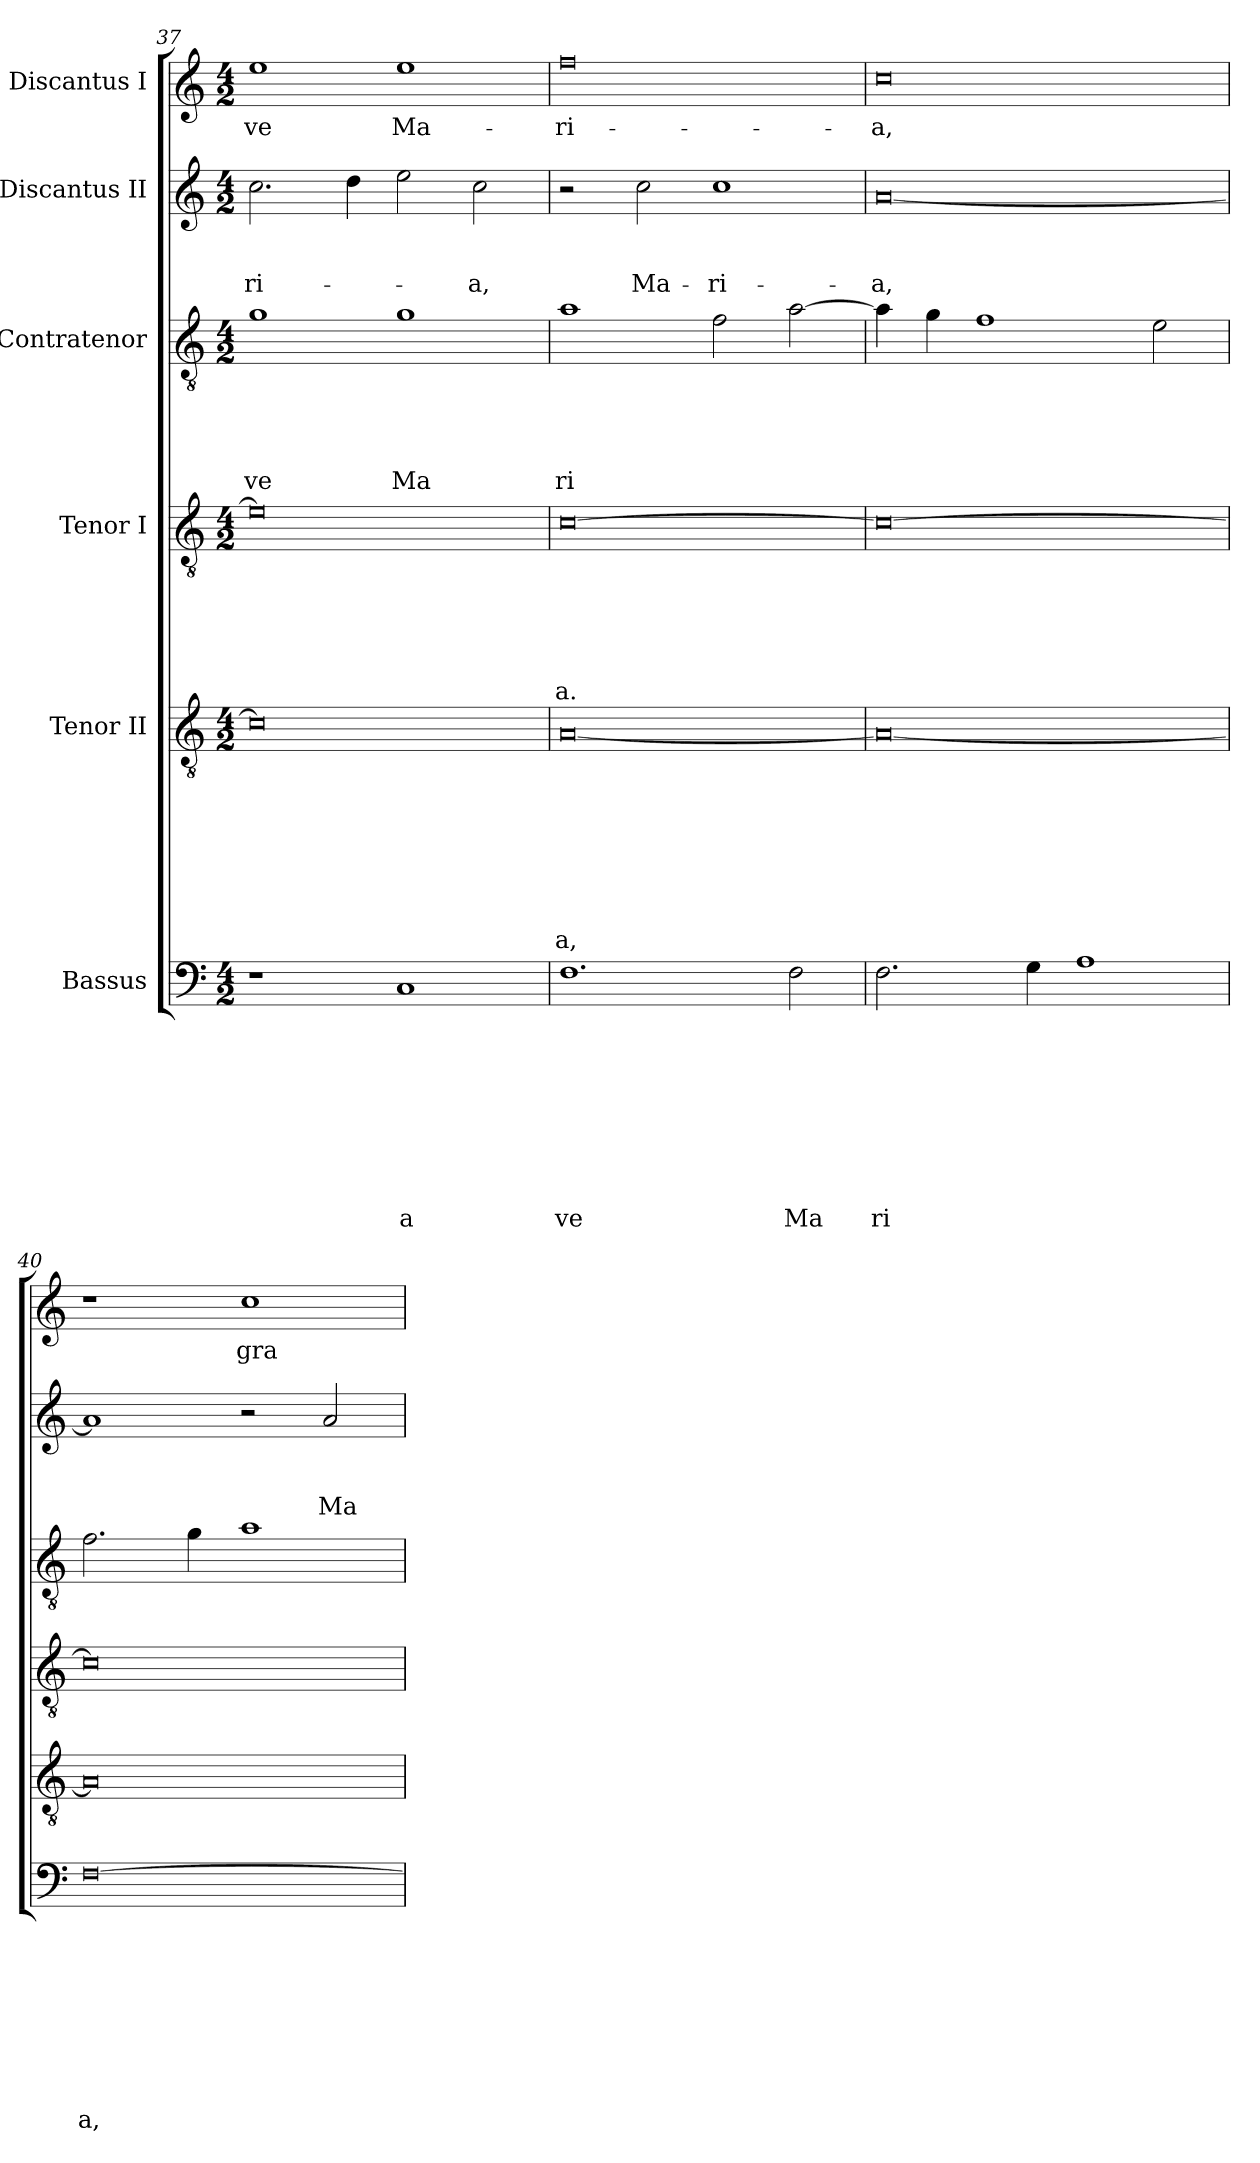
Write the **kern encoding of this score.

**kern	**text	**text	**text	**text	**text	**text	**text	**text	**text	**kern	**text	**text	**text	**text	**text	**text	**text	**text	**kern	**text	**text	**text	**text	**text	**text	**kern	**text	**text	**text	**text	**text	**kern	**text	**text	**text	**kern	**text
*part6	*part6	*part6	*part6	*part6	*part6	*part6	*part6	*part6	*part6	*part5	*part5	*part5	*part5	*part5	*part5	*part5	*part5	*part5	*part4	*part4	*part4	*part4	*part4	*part4	*part4	*part3	*part3	*part3	*part3	*part3	*part3	*part2	*part2	*part2	*part2	*part1	*part1
*staff6	*staff6	*staff6	*staff6	*staff6	*staff6	*staff6	*staff6	*staff6	*staff6	*staff5	*staff5	*staff5	*staff5	*staff5	*staff5	*staff5	*staff5	*staff5	*staff4	*staff4	*staff4	*staff4	*staff4	*staff4	*staff4	*staff3	*staff3	*staff3	*staff3	*staff3	*staff3	*staff2	*staff2	*staff2	*staff2	*staff1	*staff1
*I"Bassus	*	*	*	*	*	*	*	*	*	*I"Tenor II	*	*	*	*	*	*	*	*	*I"Tenor I	*	*	*	*	*	*	*I"Contratenor	*	*	*	*	*	*I"Discantus II	*	*	*	*I"Discantus I	*
*clefF4	*	*	*	*	*	*	*	*	*	*clefGv2	*	*	*	*	*	*	*	*	*clefGv2	*	*	*	*	*	*	*clefGv2	*	*	*	*	*	*clefG2	*	*	*	*clefG2	*
*k[]	*	*	*	*	*	*	*	*	*	*k[]	*	*	*	*	*	*	*	*	*k[]	*	*	*	*	*	*	*k[]	*	*	*	*	*	*k[]	*	*	*	*k[]	*
*C:	*	*	*	*	*	*	*	*	*	*C:	*	*	*	*	*	*	*	*	*C:	*	*	*	*	*	*	*C:	*	*	*	*	*	*C:	*	*	*	*C:	*
*M4/2	*	*	*	*	*	*	*	*	*	*M4/2	*	*	*	*	*	*	*	*	*M4/2	*	*	*	*	*	*	*M4/2	*	*	*	*	*	*M4/2	*	*	*	*M4/2	*
=37	=37	=37	=37	=37	=37	=37	=37	=37	=37	=37	=37	=37	=37	=37	=37	=37	=37	=37	=37	=37	=37	=37	=37	=37	=37	=37	=37	=37	=37	=37	=37	=37	=37	=37	=37	=37	=37
!	!	!	!	!	!	!	!	!	!	!	!	!	!	!	!	!	!	!	!	!	!	!	!	!	!	!	!	!	!	!	!LO:LY:b	!	!	!	!LO:LY:b	!	!LO:LY:b
1r	.	.	.	.	.	.	.	.	.	0c]	.	.	.	.	.	.	.	.	0e]	.	.	.	.	.	.	1g	.	.	.	.	ve	2.cc\	.	.	-ri-	1ee	-ve
.	.	.	.	.	.	.	.	.	.	.	.	.	.	.	.	.	.	.	.	.	.	.	.	.	.	.	.	.	.	.	.	4dd\	.	.	.	.	.
!	!	!	!	!	!	!	!	!	!LO:LY:b	!	!	!	!	!	!	!	!	!	!	!	!	!	!	!	!	!	!	!	!	!	!LO:LY:b	!	!	!	!	!	!LO:LY:b
1C	.	.	.	.	.	.	.	.	a	.	.	.	.	.	.	.	.	.	.	.	.	.	.	.	.	1g	.	.	.	.	Ma	2ee\	.	.	.	1ee	Ma-
!	!	!	!	!	!	!	!	!	!	!	!	!	!	!	!	!	!	!	!	!	!	!	!	!	!	!	!	!	!	!	!	!	!	!	!LO:LY:b	!	!
.	.	.	.	.	.	.	.	.	.	.	.	.	.	.	.	.	.	.	.	.	.	.	.	.	.	.	.	.	.	.	.	2cc\	.	.	-a,	.	.
=38	=38	=38	=38	=38	=38	=38	=38	=38	=38	=38	=38	=38	=38	=38	=38	=38	=38	=38	=38	=38	=38	=38	=38	=38	=38	=38	=38	=38	=38	=38	=38	=38	=38	=38	=38	=38	=38
!	!	!	!	!	!	!	!	!	!LO:LY:b	!	!	!	!	!	!	!	!	!LO:LY:b	!	!	!	!	!	!	!LO:LY:b	!	!	!	!	!	!LO:LY:b	!	!	!	!	!	!LO:LY:b
1.F	.	.	.	.	.	.	.	.	ve	[<0A	.	.	.	.	.	.	.	a,	[>0c	.	.	.	.	.	-a.	1a	.	.	.	.	ri	2r	.	.	.	0ff	-ri-
!	!	!	!	!	!	!	!	!	!	!	!	!	!	!	!	!	!	!	!	!	!	!	!	!	!	!	!	!	!	!	!	!	!	!	!LO:LY:b	!	!
.	.	.	.	.	.	.	.	.	.	.	.	.	.	.	.	.	.	.	.	.	.	.	.	.	.	.	.	.	.	.	.	2cc\	.	.	Ma-	.	.
!	!	!	!	!	!	!	!	!	!	!	!	!	!	!	!	!	!	!	!	!	!	!	!	!	!	!	!	!	!	!	!	!	!	!	!LO:LY:b	!	!
.	.	.	.	.	.	.	.	.	.	.	.	.	.	.	.	.	.	.	.	.	.	.	.	.	.	2f\	.	.	.	.	.	1cc	.	.	-ri-	.	.
!	!	!	!	!	!	!	!	!	!LO:LY:b	!	!	!	!	!	!	!	!	!	!	!	!	!	!	!	!	!	!	!	!	!	!	!	!	!	!	!	!
2F\	.	.	.	.	.	.	.	.	Ma	.	.	.	.	.	.	.	.	.	.	.	.	.	.	.	.	[>2a\	.	.	.	.	.	.	.	.	.	.	.
=39	=39	=39	=39	=39	=39	=39	=39	=39	=39	=39	=39	=39	=39	=39	=39	=39	=39	=39	=39	=39	=39	=39	=39	=39	=39	=39	=39	=39	=39	=39	=39	=39	=39	=39	=39	=39	=39
!	!	!	!	!	!	!	!	!	!LO:LY:b	!	!	!	!	!	!	!	!	!	!	!	!	!	!	!	!	!	!	!	!	!	!	!	!	!	!LO:LY:b	!	!LO:LY:b
2.F\	.	.	.	.	.	.	.	.	ri	0A_	.	.	.	.	.	.	.	.	0c_	.	.	.	.	.	.	4a\]	.	.	.	.	.	[<0a	.	.	-a,	0cc	-a,
.	.	.	.	.	.	.	.	.	.	.	.	.	.	.	.	.	.	.	.	.	.	.	.	.	.	4g\	.	.	.	.	.	.	.	.	.	.	.
.	.	.	.	.	.	.	.	.	.	.	.	.	.	.	.	.	.	.	.	.	.	.	.	.	.	1f	.	.	.	.	.	.	.	.	.	.	.
4G\	.	.	.	.	.	.	.	.	.	.	.	.	.	.	.	.	.	.	.	.	.	.	.	.	.	.	.	.	.	.	.	.	.	.	.	.	.
1A	.	.	.	.	.	.	.	.	.	.	.	.	.	.	.	.	.	.	.	.	.	.	.	.	.	.	.	.	.	.	.	.	.	.	.	.	.
.	.	.	.	.	.	.	.	.	.	.	.	.	.	.	.	.	.	.	.	.	.	.	.	.	.	2e\	.	.	.	.	.	.	.	.	.	.	.
=40	=40	=40	=40	=40	=40	=40	=40	=40	=40	=40	=40	=40	=40	=40	=40	=40	=40	=40	=40	=40	=40	=40	=40	=40	=40	=40	=40	=40	=40	=40	=40	=40	=40	=40	=40	=40	=40
!	!	!	!	!	!	!	!	!	!LO:LY:b	!	!	!	!	!	!	!	!	!	!	!	!	!	!	!	!	!	!	!	!	!	!	!	!	!	!	!	!
[>0F	.	.	.	.	.	.	.	.	a,	0A]	.	.	.	.	.	.	.	.	0c]	.	.	.	.	.	.	2.f\	.	.	.	.	.	1a]	.	.	.	1r	.
.	.	.	.	.	.	.	.	.	.	.	.	.	.	.	.	.	.	.	.	.	.	.	.	.	.	4g\	.	.	.	.	.	.	.	.	.	.	.
!	!	!	!	!	!	!	!	!	!	!	!	!	!	!	!	!	!	!	!	!	!	!	!	!	!	!	!	!	!	!	!	!	!	!	!	!	!LO:LY:b
.	.	.	.	.	.	.	.	.	.	.	.	.	.	.	.	.	.	.	.	.	.	.	.	.	.	1a	.	.	.	.	.	2r	.	.	.	1cc	gra-
!	!	!	!	!	!	!	!	!	!	!	!	!	!	!	!	!	!	!	!	!	!	!	!	!	!	!	!	!	!	!	!	!	!	!	!LO:LY:b	!	!
.	.	.	.	.	.	.	.	.	.	.	.	.	.	.	.	.	.	.	.	.	.	.	.	.	.	.	.	.	.	.	.	2a/	.	.	Ma-	.	.
=	=	=	=	=	=	=	=	=	=	=	=	=	=	=	=	=	=	=	=	=	=	=	=	=	=	=	=	=	=	=	=	=	=	=	=	=	=
*-	*-	*-	*-	*-	*-	*-	*-	*-	*-	*-	*-	*-	*-	*-	*-	*-	*-	*-	*-	*-	*-	*-	*-	*-	*-	*-	*-	*-	*-	*-	*-	*-	*-	*-	*-	*-	*-
